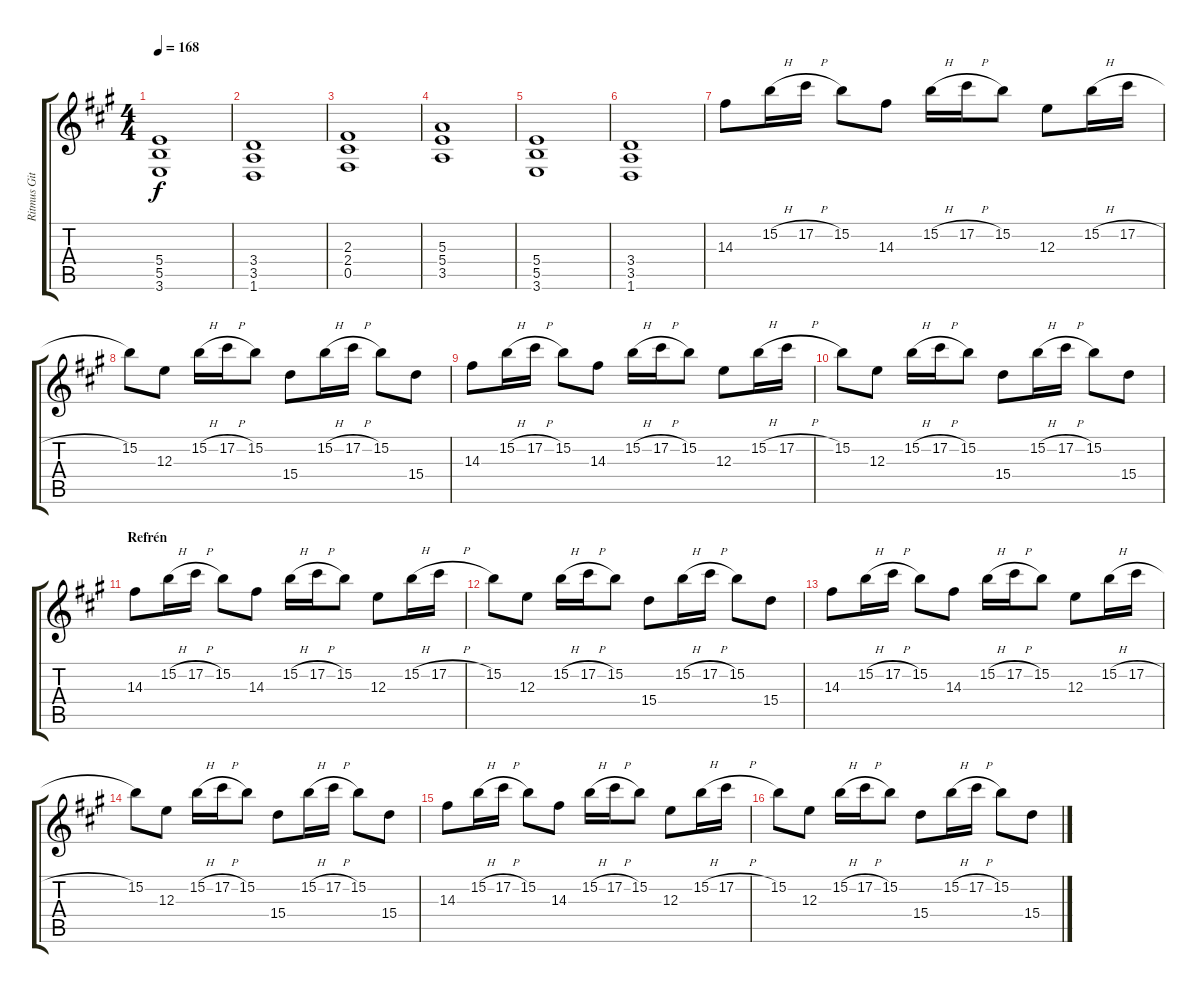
\track ("Ritmus Gitár 1" "Ritmus Git") {instrument distortionguitar}
\staff {score tabs}
\tuning (Db4 Ab3 E3 B2 Gb2 Db2) {hide}
\ts (4 4)
\tempo 168
\clef g2
\ks f#minor
(5.4 5.5 3.6).1{dy f} |
(3.4 3.5 1.6).1 |
(2.3 2.4 0.5).1 |
(5.3 5.4 3.5).1 |
(5.4 5.5 3.6).1 |
(3.4 3.5 1.6).1 |
14.3.8 15.2{h}.16 17.2{h}.16 15.2.8 14.3.8 15.2{h}.16 17.2{h}.16 15.2.8 12.3.8 15.2{h}.16 17.2{h}.16 |
15.2.8 12.3.8 15.2{h}.16 17.2{h}.16 15.2.8 15.4.8 15.2{h}.16 17.2{h}.16 15.2.8 15.4.8 |
14.3.8 15.2{h}.16 17.2{h}.16 15.2.8 14.3.8 15.2{h}.16 17.2{h}.16 15.2.8 12.3.8 15.2{h}.16 17.2{h}.16 |
15.2.8 12.3.8 15.2{h}.16 17.2{h}.16 15.2.8 15.4.8 15.2{h}.16 17.2{h}.16 15.2.8 15.4.8 |
\section ("" "Refrén")
14.3.8 15.2{h}.16 17.2{h}.16 15.2.8 14.3.8 15.2{h}.16 17.2{h}.16 15.2.8 12.3.8 15.2{h}.16 17.2{h}.16 |
15.2.8 12.3.8 15.2{h}.16 17.2{h}.16 15.2.8 15.4.8 15.2{h}.16 17.2{h}.16 15.2.8 15.4.8 |
14.3.8 15.2{h}.16 17.2{h}.16 15.2.8 14.3.8 15.2{h}.16 17.2{h}.16 15.2.8 12.3.8 15.2{h}.16 17.2{h}.16 |
15.2.8 12.3.8 15.2{h}.16 17.2{h}.16 15.2.8 15.4.8 15.2{h}.16 17.2{h}.16 15.2.8 15.4.8 |
14.3.8 15.2{h}.16 17.2{h}.16 15.2.8 14.3.8 15.2{h}.16 17.2{h}.16 15.2.8 12.3.8 15.2{h}.16 17.2{h}.16 |
15.2.8 12.3.8 15.2{h}.16 17.2{h}.16 15.2.8 15.4.8 15.2{h}.16 17.2{h}.16 15.2.8 15.4.8
